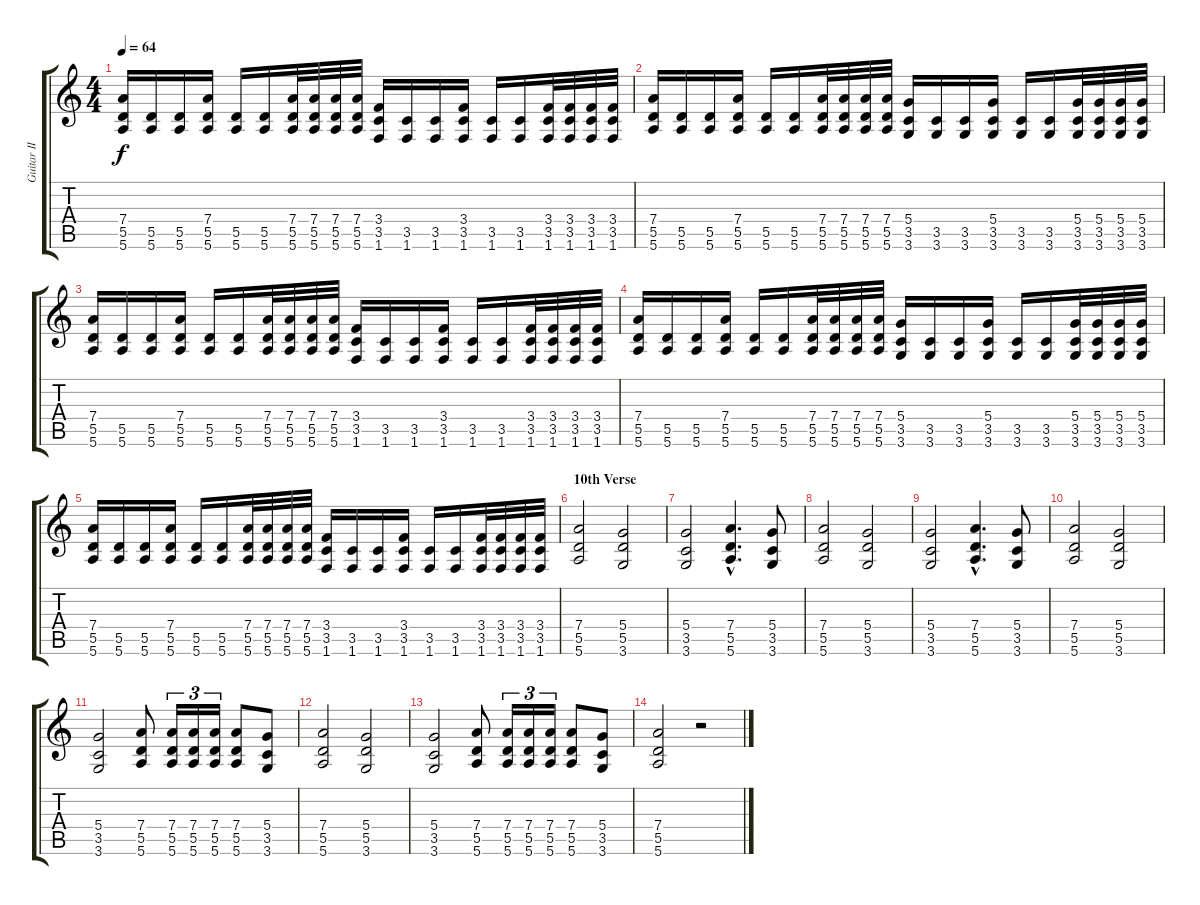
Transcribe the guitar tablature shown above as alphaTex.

\track ("Guitar II" "Guitar II") {instrument distortionguitar}
\staff {score tabs}
\tuning (E4 B3 G3 D3 A2 E2) {hide}
\ts (4 4)
\tempo 64
\clef g2
\ks c
(7.4 5.5 5.6).16{dy f} (5.5 5.6).16 (5.5 5.6).16 (7.4 5.5 5.6).16 (5.5 5.6).16 (5.5 5.6).16 (7.4 5.5 5.6).32 (7.4 5.5 5.6).32 (7.4 5.5 5.6).32 (7.4 5.5 5.6).32 (3.4 3.5 1.6).16 (3.5 1.6).16 (3.5 1.6).16 (3.4 3.5 1.6).16 (3.5 1.6).16 (3.5 1.6).16 (3.4 3.5 1.6).32 (3.4 3.5 1.6).32 (3.4 3.5 1.6).32 (3.4 3.5 1.6).32 |
(7.4 5.5 5.6).16 (5.5 5.6).16 (5.5 5.6).16 (7.4 5.5 5.6).16 (5.5 5.6).16 (5.5 5.6).16 (7.4 5.5 5.6).32 (7.4 5.5 5.6).32 (7.4 5.5 5.6).32 (7.4 5.5 5.6).32 (5.4 3.5 3.6).16 (3.5 3.6).16 (3.5 3.6).16 (5.4 3.5 3.6).16 (3.5 3.6).16 (3.5 3.6).16 (5.4 3.5 3.6).32 (5.4 3.5 3.6).32 (5.4 3.5 3.6).32 (5.4 3.5 3.6).32 |
(7.4 5.5 5.6).16 (5.5 5.6).16 (5.5 5.6).16 (7.4 5.5 5.6).16 (5.5 5.6).16 (5.5 5.6).16 (7.4 5.5 5.6).32 (7.4 5.5 5.6).32 (7.4 5.5 5.6).32 (7.4 5.5 5.6).32 (3.4 3.5 1.6).16 (3.5 1.6).16 (3.5 1.6).16 (3.4 3.5 1.6).16 (3.5 1.6).16 (3.5 1.6).16 (3.4 3.5 1.6).32 (3.4 3.5 1.6).32 (3.4 3.5 1.6).32 (3.4 3.5 1.6).32 |
(7.4 5.5 5.6).16 (5.5 5.6).16 (5.5 5.6).16 (7.4 5.5 5.6).16 (5.5 5.6).16 (5.5 5.6).16 (7.4 5.5 5.6).32 (7.4 5.5 5.6).32 (7.4 5.5 5.6).32 (7.4 5.5 5.6).32 (5.4 3.5 3.6).16 (3.5 3.6).16 (3.5 3.6).16 (5.4 3.5 3.6).16 (3.5 3.6).16 (3.5 3.6).16 (5.4 3.5 3.6).32 (5.4 3.5 3.6).32 (5.4 3.5 3.6).32 (5.4 3.5 3.6).32 |
(7.4 5.5 5.6).16 (5.5 5.6).16 (5.5 5.6).16 (7.4 5.5 5.6).16 (5.5 5.6).16 (5.5 5.6).16 (7.4 5.5 5.6).32 (7.4 5.5 5.6).32 (7.4 5.5 5.6).32 (7.4 5.5 5.6).32 (3.4 3.5 1.6).16 (3.5 1.6).16 (3.5 1.6).16 (3.4 3.5 1.6).16 (3.5 1.6).16 (3.5 1.6).16 (3.4 3.5 1.6).32 (3.4 3.5 1.6).32 (3.4 3.5 1.6).32 (3.4 3.5 1.6).32 |
\section ("" "10th Verse")
(7.4 5.5 5.6).2 (5.4 5.5 3.6).2 |
(5.4 3.5 3.6).2 (7.4{hac} 5.5{hac} 5.6{hac}).4{d} (5.4 3.5 3.6).8 |
(7.4 5.5 5.6).2 (5.4 5.5 3.6).2 |
(5.4 3.5 3.6).2 (7.4{hac} 5.5{hac} 5.6{hac}).4{d} (5.4 3.5 3.6).8 |
(7.4 5.5 5.6).2 (5.4 5.5 3.6).2 |
(5.4 3.5 3.6).2 (7.4 5.5 5.6).8 (7.4 5.5 5.6).16{tu (3 2)} (7.4 5.5 5.6).16{tu (3 2)} (7.4 5.5 5.6).16{tu (3 2)} (7.4 5.5 5.6).8 (5.4 3.5 3.6).8 |
(7.4 5.5 5.6).2 (5.4 5.5 3.6).2 |
(5.4 3.5 3.6).2 (7.4 5.5 5.6).8 (7.4 5.5 5.6).16{tu (3 2)} (7.4 5.5 5.6).16{tu (3 2)} (7.4 5.5 5.6).16{tu (3 2)} (7.4 5.5 5.6).8 (5.4 3.5 3.6).8 |
(7.4 5.5 5.6).2 r.2
